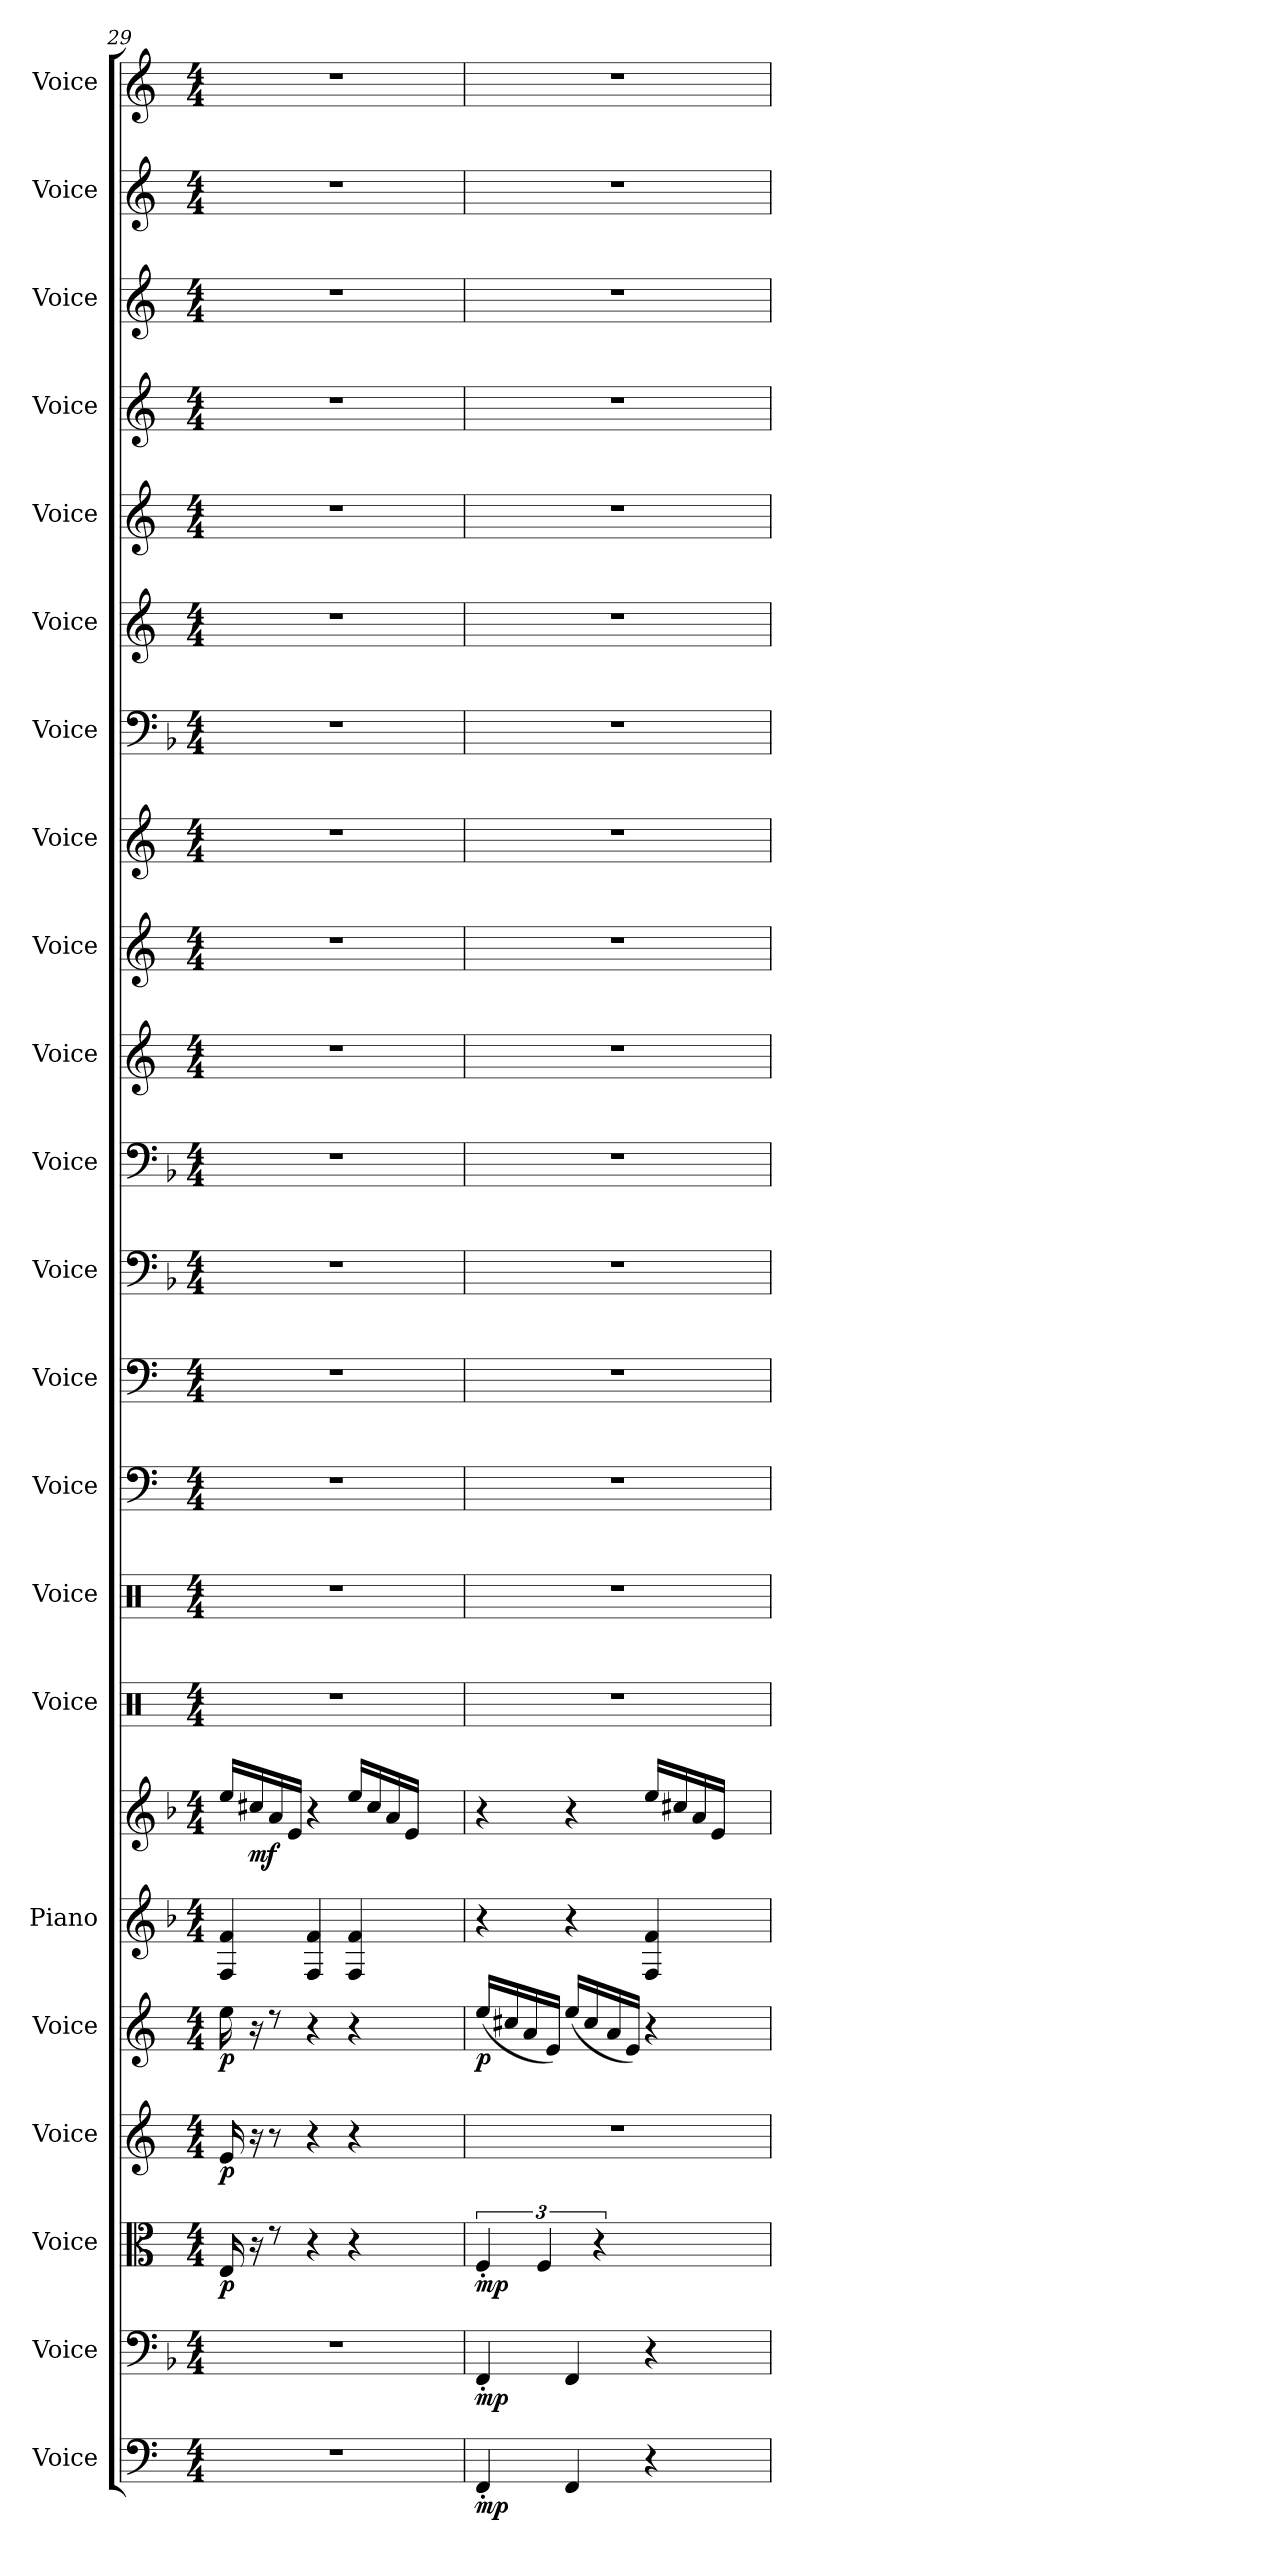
**kern	**dynam	**kern	**dynam	**kern	**dynam	**kern	**dynam	**kern	**dynam	**kern	**kern	**dynam	**kern	**kern	**kern	**kern	**kern	**kern	**kern	**kern	**kern	**kern	**kern	**kern	**kern	**kern	**kern	**kern
*part22	*part22	*part21	*part21	*part20	*part20	*part19	*part19	*part18	*part18	*part17	*part17	*part17	*part16	*part15	*part14	*part13	*part12	*part11	*part10	*part9	*part8	*part7	*part6	*part5	*part4	*part3	*part2	*part1
*staff23	*staff23	*staff22	*staff22	*staff21	*staff21	*staff20	*staff20	*staff19	*staff19	*staff18	*staff17	*staff17/18	*staff16	*staff15	*staff14	*staff13	*staff12	*staff11	*staff10	*staff9	*staff8	*staff7	*staff6	*staff5	*staff4	*staff3	*staff2	*staff1
*I"Voice	*	*I"Voice	*	*I"Voice	*	*I"Voice	*	*I"Voice	*	*I"Piano	*	*	*I"Voice	*I"Voice	*I"Voice	*I"Voice	*I"Voice	*I"Voice	*I"Voice	*I"Voice	*I"Voice	*I"Voice	*I"Voice	*I"Voice	*I"Voice	*I"Voice	*I"Voice	*I"Voice
*I'Voice	*	*I'Voice	*	*I'Voice	*	*I'Voice	*	*I'Voice	*	*I'Piano	*	*	*I'Voice	*I'Voice	*I'Voice	*I'Voice	*I'Voice	*I'Voice	*I'Voice	*I'Voice	*I'Voice	*I'Voice	*I'Voice	*I'Voice	*I'Voice	*I'Voice	*I'Voice	*I'Voice
*clefF4	*	*clefF4	*	*clefC3	*	*clefG2	*	*clefG2	*	*clefG2	*clefG2	*	*clefX	*clefX	*clefF4	*clefF4	*clefF4	*clefF4	*clefG2	*clefG2	*clefG2	*clefF4	*clefG2	*clefG2	*clefG2	*clefG2	*clefG2	*clefG2
*	*	*k[b-]	*	*	*	*	*	*	*	*k[b-]	*k[b-]	*	*	*	*	*	*k[b-]	*k[b-]	*	*	*	*k[b-]	*	*	*	*	*	*
*M4/4	*	*M4/4	*	*M4/4	*	*M4/4	*	*M4/4	*	*M4/4	*M4/4	*	*M4/4	*M4/4	*M4/4	*M4/4	*M4/4	*M4/4	*M4/4	*M4/4	*M4/4	*M4/4	*M4/4	*M4/4	*M4/4	*M4/4	*M4/4	*M4/4
=29	=29	=29	=29	=29	=29	=29	=29	=29	=29	=29	=29	=29	=29	=29	=29	=29	=29	=29	=29	=29	=29	=29	=29	=29	=29	=29	=29	=29
!	!	!	!	!	!LO:DY:b	!	!LO:DY:b	!	!LO:DY:b	!	!	!	!	!	!	!	!	!	!	!	!	!	!	!	!	!	!	!
1r	.	1r	.	16E/	p	16e/	p	16ee\	p	4F/ 4f/	16ee/LL	.	1rdd	1r	1r	1r	1r	1rF	1r	1r	1r	1r	1r	1r	1r	1r	1r	1r
!	!	!	!	!	!	!	!	!	!	!	!	!LO:DY:b	!	!	!	!	!	!	!	!	!	!	!	!	!	!	!	!
.	.	.	.	16r	.	16r	.	16r	.	.	16cc#X/	mf	.	.	.	.	.	.	.	.	.	.	.	.	.	.	.	.
.	.	.	.	8rd	.	8r	.	8rcc	.	.	16a/	.	.	.	.	.	.	.	.	.	.	.	.	.	.	.	.	.
.	.	.	.	.	.	.	.	.	.	.	16e/JJ	.	.	.	.	.	.	.	.	.	.	.	.	.	.	.	.	.
.	.	.	.	4r	.	4r	.	4r	.	4F/ 4f/	4r	.	.	.	.	.	.	.	.	.	.	.	.	.	.	.	.	.
.	.	.	.	4r	.	4r	.	4r	.	4F/ 4f/	16ee/LL	.	.	.	.	.	.	.	.	.	.	.	.	.	.	.	.	.
.	.	.	.	.	.	.	.	.	.	.	16cc#/	.	.	.	.	.	.	.	.	.	.	.	.	.	.	.	.	.
.	.	.	.	.	.	.	.	.	.	.	16a/	.	.	.	.	.	.	.	.	.	.	.	.	.	.	.	.	.
.	.	.	.	.	.	.	.	.	.	.	16e/JJ	.	.	.	.	.	.	.	.	.	.	.	.	.	.	.	.	.
.	.	.	.	4ryy	.	4ryy	.	4ryy	.	4ryy	4ryy	.	.	.	.	.	.	.	.	.	.	.	.	.	.	.	.	.
=30	=30	=30	=30	=30	=30	=30	=30	=30	=30	=30	=30	=30	=30	=30	=30	=30	=30	=30	=30	=30	=30	=30	=30	=30	=30	=30	=30	=30
!	!LO:DY:b	!	!LO:DY:b	!	!LO:DY:b	!	!	!	!LO:DY:b	!	!	!	!	!	!	!	!	!	!	!	!	!	!	!	!	!	!	!
4FF'>'>'>/	mp	4FF'>'>'>/	mp	6F'>'>/	mp	1r	.	(<16ee/LL	p	4r	4r	.	1rdd	1r	1r	1r	1r	1rF	1r	1r	1r	1r	1r	1r	1r	1r	1r	1r
.	.	.	.	.	.	.	.	16cc#X/	.	.	.	.	.	.	.	.	.	.	.	.	.	.	.	.	.	.	.	.
.	.	.	.	.	.	.	.	16a/	.	.	.	.	.	.	.	.	.	.	.	.	.	.	.	.	.	.	.	.
.	.	.	.	6F/	.	.	.	.	.	.	.	.	.	.	.	.	.	.	.	.	.	.	.	.	.	.	.	.
.	.	.	.	.	.	.	.	16e/JJ)	.	.	.	.	.	.	.	.	.	.	.	.	.	.	.	.	.	.	.	.
4FF/	.	4FF/	.	.	.	.	.	(<16ee/LL	.	4r	4r	.	.	.	.	.	.	.	.	.	.	.	.	.	.	.	.	.
.	.	.	.	.	.	.	.	16cc#/	.	.	.	.	.	.	.	.	.	.	.	.	.	.	.	.	.	.	.	.
.	.	.	.	6r	.	.	.	.	.	.	.	.	.	.	.	.	.	.	.	.	.	.	.	.	.	.	.	.
.	.	.	.	.	.	.	.	16a/	.	.	.	.	.	.	.	.	.	.	.	.	.	.	.	.	.	.	.	.
.	.	.	.	.	.	.	.	16e/JJ)	.	.	.	.	.	.	.	.	.	.	.	.	.	.	.	.	.	.	.	.
4r	.	4r	.	2ryy	.	.	.	4r	.	4F/ 4f/	16ee/LL	.	.	.	.	.	.	.	.	.	.	.	.	.	.	.	.	.
.	.	.	.	.	.	.	.	.	.	.	16cc#X/	.	.	.	.	.	.	.	.	.	.	.	.	.	.	.	.	.
.	.	.	.	.	.	.	.	.	.	.	16a/	.	.	.	.	.	.	.	.	.	.	.	.	.	.	.	.	.
.	.	.	.	.	.	.	.	.	.	.	16e/JJ	.	.	.	.	.	.	.	.	.	.	.	.	.	.	.	.	.
4ryy	.	4ryy	.	.	.	.	.	4ryy	.	4ryy	4ryy	.	.	.	.	.	.	.	.	.	.	.	.	.	.	.	.	.
=	=	=	=	=	=	=	=	=	=	=	=	=	=	=	=	=	=	=	=	=	=	=	=	=	=	=	=	=
*-	*-	*-	*-	*-	*-	*-	*-	*-	*-	*-	*-	*-	*-	*-	*-	*-	*-	*-	*-	*-	*-	*-	*-	*-	*-	*-	*-	*-
